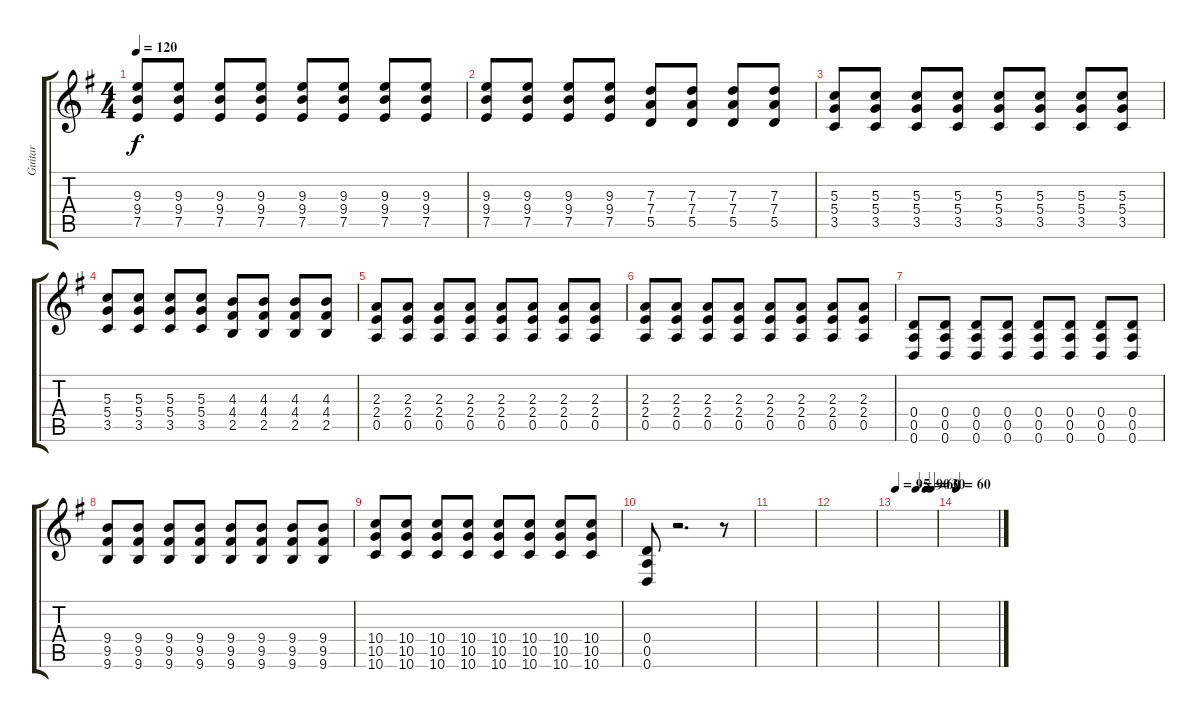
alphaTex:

\track ("Guitar" "Guitar") {instrument distortionguitar}
\staff {score tabs}
\tuning (E4 B3 G3 D3 A2 D2) {hide}
\ts (4 4)
\tempo 120
\clef g2
\ks g
(9.3 9.4 7.5).8{dy f} (9.3 9.4 7.5).8 (9.3 9.4 7.5).8 (9.3 9.4 7.5).8 (9.3 9.4 7.5).8 (9.3 9.4 7.5).8 (9.3 9.4 7.5).8 (9.3 9.4 7.5).8 |
(9.3 9.4 7.5).8 (9.3 9.4 7.5).8 (9.3 9.4 7.5).8 (9.3 9.4 7.5).8 (7.3 7.4 5.5).8 (7.3 7.4 5.5).8 (7.3 7.4 5.5).8 (7.3 7.4 5.5).8 |
(5.3 5.4 3.5).8 (5.3 5.4 3.5).8 (5.3 5.4 3.5).8 (5.3 5.4 3.5).8 (5.3 5.4 3.5).8 (5.3 5.4 3.5).8 (5.3 5.4 3.5).8 (5.3 5.4 3.5).8 |
(5.3 5.4 3.5).8 (5.3 5.4 3.5).8 (5.3 5.4 3.5).8 (5.3 5.4 3.5).8 (4.3 4.4 2.5).8 (4.3 4.4 2.5).8 (4.3 4.4 2.5).8 (4.3 4.4 2.5).8 |
(2.3 2.4 0.5).8 (2.3 2.4 0.5).8 (2.3 2.4 0.5).8 (2.3 2.4 0.5).8 (2.3 2.4 0.5).8 (2.3 2.4 0.5).8 (2.3 2.4 0.5).8 (2.3 2.4 0.5).8 |
(2.3 2.4 0.5).8 (2.3 2.4 0.5).8 (2.3 2.4 0.5).8 (2.3 2.4 0.5).8 (2.3 2.4 0.5).8 (2.3 2.4 0.5).8 (2.3 2.4 0.5).8 (2.3 2.4 0.5).8 |
(0.4 0.5 0.6).8 (0.4 0.5 0.6).8 (0.4 0.5 0.6).8 (0.4 0.5 0.6).8 (0.4 0.5 0.6).8 (0.4 0.5 0.6).8 (0.4 0.5 0.6).8 (0.4 0.5 0.6).8 |
(9.4 9.5 9.6).8 (9.4 9.5 9.6).8 (9.4 9.5 9.6).8 (9.4 9.5 9.6).8 (9.4 9.5 9.6).8 (9.4 9.5 9.6).8 (9.4 9.5 9.6).8 (9.4 9.5 9.6).8 |
(10.4 10.5 10.6).8 (10.4 10.5 10.6).8 (10.4 10.5 10.6).8 (10.4 10.5 10.6).8 (10.4 10.5 10.6).8 (10.4 10.5 10.6).8 (10.4 10.5 10.6).8 (10.4 10.5 10.6).8 |
(0.4 0.5 0.6).8 r.2{d} r.8 |
|
|
\tempo 95
\tempo (90 0.5)
\tempo (60 0.75)
\tempo (30 0.875)
|
\tempo 60
